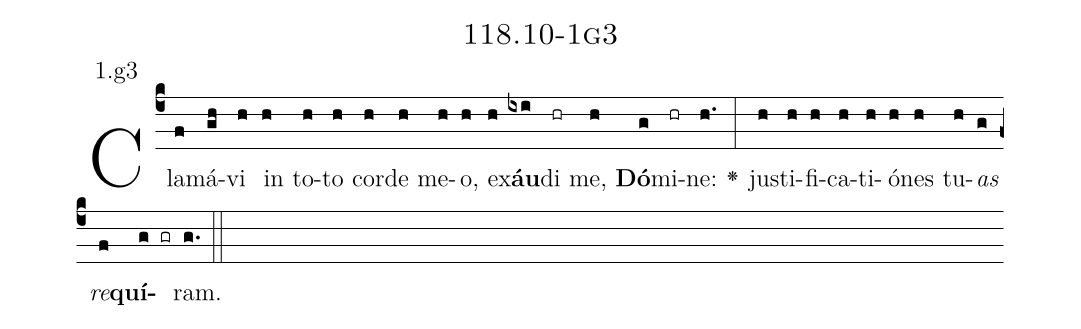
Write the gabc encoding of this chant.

name: 118.10-1g3;
annotation: 1.g3;
%%
(c4)Cla(f)má(gh)vi(h) in(h) to(h)to(h) cor(h)de(h) me(h)o,(h) ex(h)<b>áu</b>(ixi)di(hr) me,(h) <b>Dó</b>(g)mi(hr)ne:(h.) <v>\greheightstar</v>(:) jus(h)ti(h)fi(h)ca(h)ti(h)ó(h)nes(h) tu(h)<i>as</i>(g) <i>re</i>(f)<b>quí</b>(g gr)ram.(g.) (::)


%E(h) u(h) o(g) u(f) a(g) e.(g.) (::)
